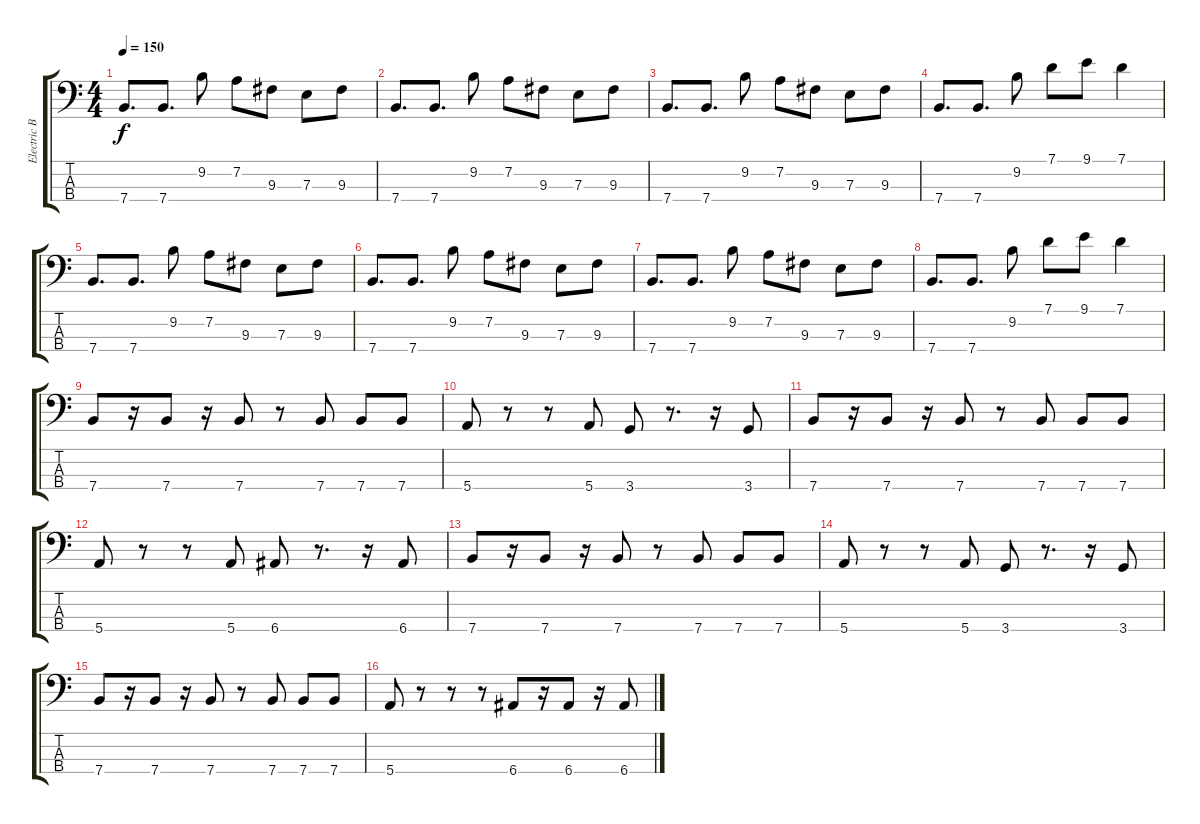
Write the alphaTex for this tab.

\track ("Electric Bass" "Electric B") {instrument electricbassfinger}
\staff {score tabs}
\tuning (G2 D2 A1 E1) {hide}
\ts (4 4)
\tempo 150
\clef f4
\ks c
7.4.8{d dy f} 7.4.8{d} 9.2.8 7.2.8 9.3.8 7.3.8 9.3.8 |
7.4.8{d} 7.4.8{d} 9.2.8 7.2.8 9.3.8 7.3.8 9.3.8 |
7.4.8{d} 7.4.8{d} 9.2.8 7.2.8 9.3.8 7.3.8 9.3.8 |
7.4.8{d} 7.4.8{d} 9.2.8 7.1.8 9.1.8 7.1.4 |
7.4.8{d} 7.4.8{d} 9.2.8 7.2.8 9.3.8 7.3.8 9.3.8 |
7.4.8{d} 7.4.8{d} 9.2.8 7.2.8 9.3.8 7.3.8 9.3.8 |
7.4.8{d} 7.4.8{d} 9.2.8 7.2.8 9.3.8 7.3.8 9.3.8 |
7.4.8{d} 7.4.8{d} 9.2.8 7.1.8 9.1.8 7.1.4 |
7.4.8 r.16 7.4.8 r.16 7.4.8 r.8 7.4.8 7.4.8 7.4.8 |
5.4.8 r.8 r.8 5.4.8 3.4.8 r.8{d} r.16 3.4.8 |
7.4.8 r.16 7.4.8 r.16 7.4.8 r.8 7.4.8 7.4.8 7.4.8 |
5.4.8 r.8 r.8 5.4.8 6.4.8 r.8{d} r.16 6.4.8 |
7.4.8 r.16 7.4.8 r.16 7.4.8 r.8 7.4.8 7.4.8 7.4.8 |
5.4.8 r.8 r.8 5.4.8 3.4.8 r.8{d} r.16 3.4.8 |
7.4.8 r.16 7.4.8 r.16 7.4.8 r.8 7.4.8 7.4.8 7.4.8 |
5.4.8 r.8 r.8 r.8 6.4.8 r.16 6.4.8 r.16 6.4.8
